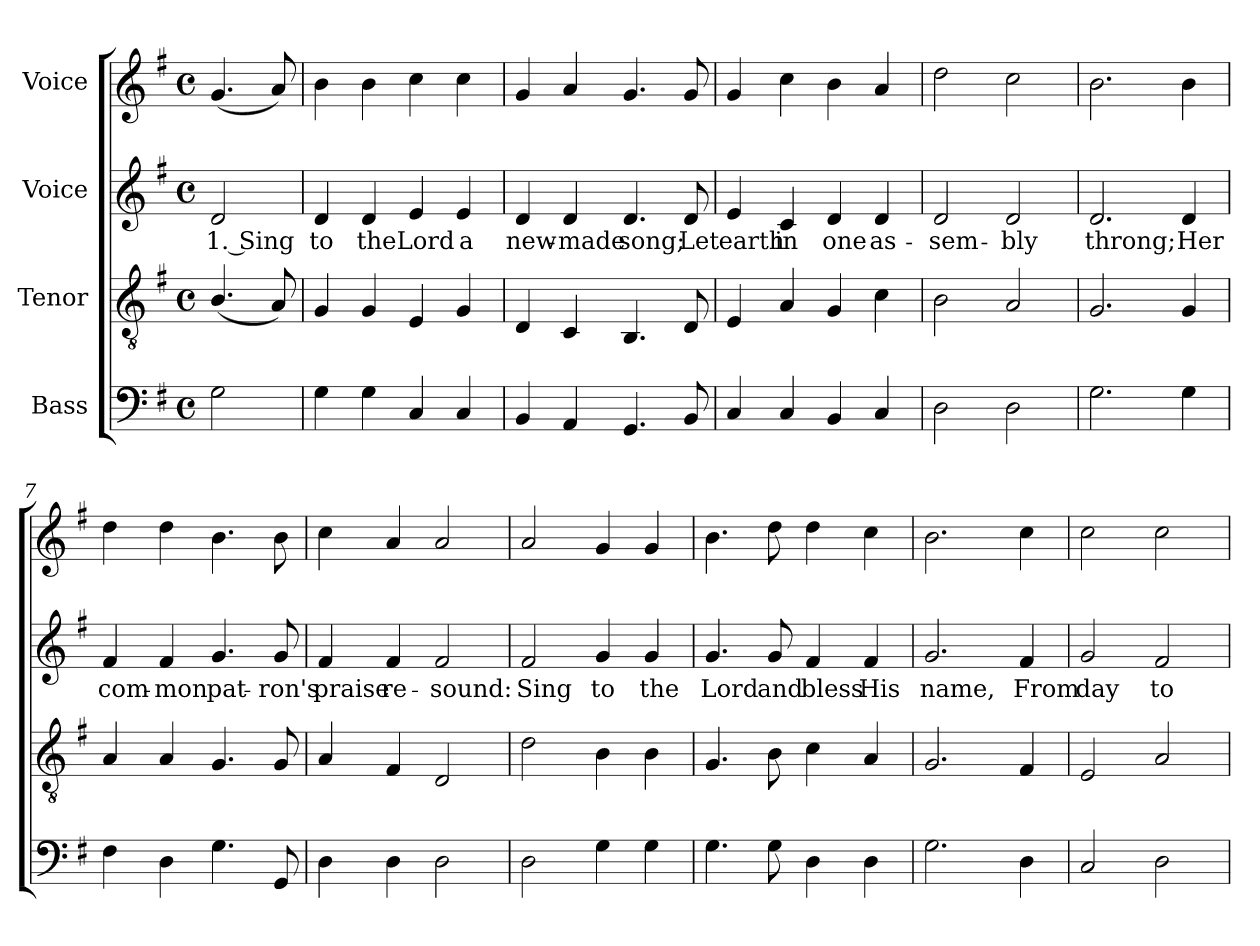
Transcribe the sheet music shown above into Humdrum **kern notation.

**kern	**kern	**kern	**text	**kern
*part4	*part3	*part2	*part2	*part1
*staff4	*staff3	*staff2	*staff2	*staff1
*I"Bass	*I"Tenor	*I"Voice	*	*I"Voice
*clefF4	*clefGv2	*clefG2	*	*clefG2
*k[f#]	*k[f#]	*k[f#]	*	*k[f#]
*M4/4	*M4/4	*M4/4	*	*M4/4
*met(c)	*met(c)	*met(c)	*	*met(c)
=1	=1	=1	=1	=1
2G\	(4.B/	2d/	1. Sing	(4.g/
.	8A/)	.	.	8a/)
=2	=2	=2	=2	=2
4G\	4G/	4d/	to	4b\
4G\	4G/	4d/	the	4b\
4C/	4E/	4e/	Lord	4cc\
4C/	4G/	4e/	a	4cc\
=3	=3	=3	=3	=3
4BB/	4D/	4d/	new-	4g/
4AA/	4C/	4d/	-made	4a/
4.GG/	4.BB/	4.d/	song;	4.g/
8BB/	8D/	8d/	Let	8g/
=4	=4	=4	=4	=4
4C/	4E/	4e/	earth	4g/
4C/	4A/	4c/	in	4cc\
4BB/	4G/	4d/	one	4b\
4C/	4c\	4d/	as-	4a/
=5	=5	=5	=5	=5
2D\	2B\	2d/	-sem-	2dd\
2D\	2A/	2d/	-bly	2cc\
=6	=6	=6	=6	=6
2.G\	2.G/	2.d/	throng;	2.b\
4G\	4G/	4d/	Her	4b\
=7	=7	=7	=7	=7
4F#\	4A/	4f#/	com-	4dd\
4D\	4A/	4f#/	-mon	4dd\
4.G\	4.G/	4.g/	pat-	4.b\
8GG/	8G/	8g/	-ron's	8b\
!!LO:LB:g=z
=8	=8	=8	=8	=8
4D\	4A/	4f#/	praise	4cc\
4D\	4F#/	4f#/	re-	4a/
2D\	2D/	2f#/	-sound:	2a/
=9	=9	=9	=9	=9
2D\	2d\	2f#/	Sing	2a/
4G\	4B\	4g/	to	4g/
4G\	4B\	4g/	the	4g/
=10	=10	=10	=10	=10
4.G\	4.G/	4.g/	Lord	4.b\
8G\	8B\	8g/	and	8dd\
4D\	4c\	4f#/	bless	4dd\
4D\	4A/	4f#/	His	4cc\
=11	=11	=11	=11	=11
2.G\	2.G/	2.g/	name,	2.b\
4D\	4F#/	4f#/	From	4cc\
=12	=12	=12	=12	=12
2C/	2E/	2g/	day	2cc\
2D\	2A/	2f#/	to	2cc\
=	=	=	=	=
*-	*-	*-	*-	*-
